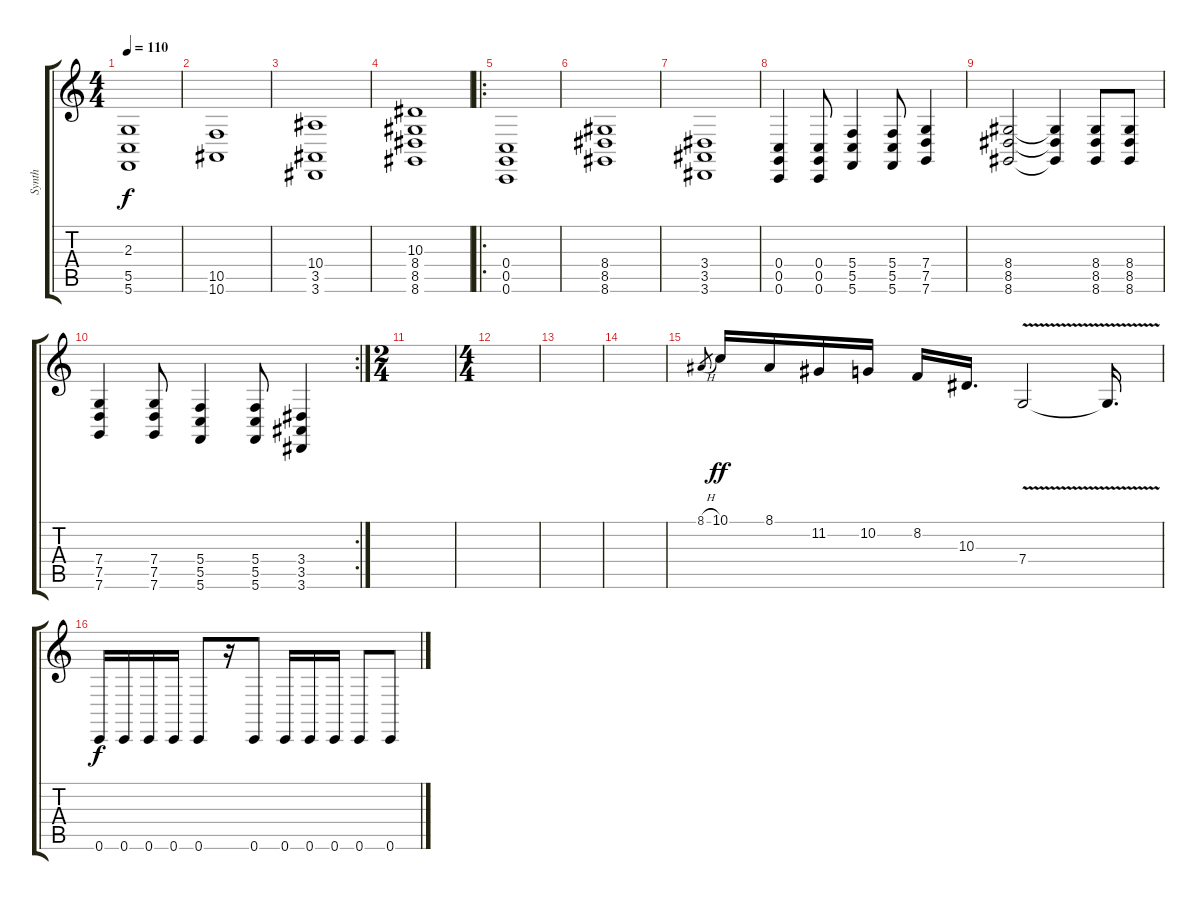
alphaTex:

\track ("Synth" "Synth") {instrument lead8bassandlead}
\staff {score tabs}
\tuning (D4 A3 F3 C3 G2 C2) {hide}
\ts (4 4)
\tempo 110
\clef g2
\ks c
(2.3 5.5 5.6).1{dy f} |
(10.5 10.6).1 |
(10.4 3.5 3.6).1 |
(10.3 8.4 8.5 8.6).1 |
\ro
(0.4 0.5 0.6).1 |
(8.4 8.5 8.6).1 |
(3.4 3.5 3.6).1 |
(0.4 0.5 0.6).4 (0.4 0.5 0.6).8 (5.4 5.5 5.6).4 (5.4 5.5 5.6).8 (7.4 7.5 7.6).4 |
(8.4 8.5 8.6).2 (8.4{t} 8.5{t} 8.6{t}).4 (8.4 8.5 8.6).8 (8.4 8.5 8.6).8 |
\rc 2
(7.4 7.5 7.6).4 (7.4 7.5 7.6).8 (5.4 5.5 5.6).4 (5.4 5.5 5.6).8 (3.4 3.5 3.6).4 |
\ts (2 4)
|
\ts (4 4)
|
|
|
8.1{h}.8{gr} 10.1.16{dy ff} 8.1.16 11.2.16 10.2.16 8.2.16 10.3.16{d} 7.4{v}.2 7.4{t}.16{d} |
0.6.16{dy f} 0.6.16 0.6.16 0.6.16 0.6.8 r.16 0.6.8 0.6.16 0.6.16 0.6.16 0.6.8 0.6.8
